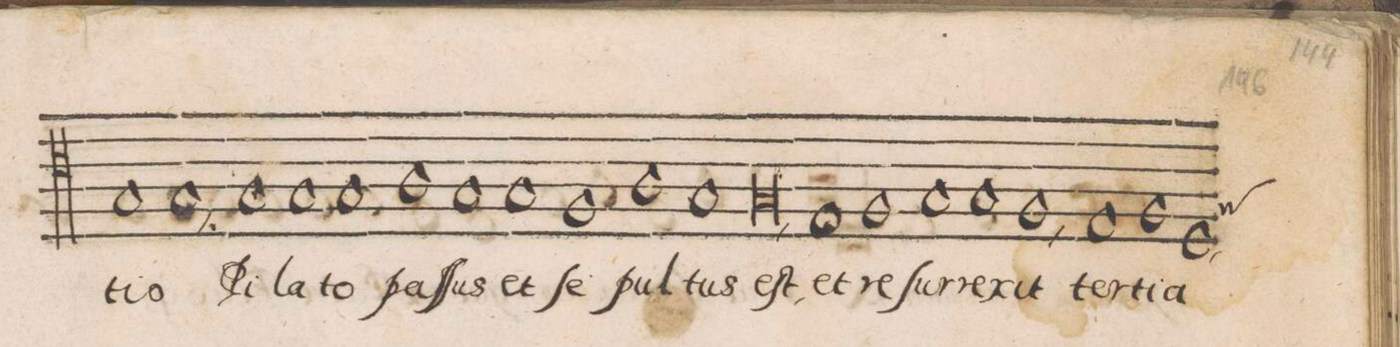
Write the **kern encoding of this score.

**kern	**text
*I"TENOR	*
*clefC4	*
*k[]	*
*met(C|)	*
*M2/1	*
1G	-ti-
=93-	=93-
1G,	-o
1G	Pi-
=94-	=94-
1G	-la-
1G	-to
=95-	=95-
1A	paſ-
1G	-ſus
=96-	=96-
1G	et
1F	ſe-
=97-	=97-
1A	-pul-
1G	-tus
=98-	=98-
0G,	eſt.
=99-	=99-
1E	et
1F	re-
=100-	=100-
1G	-ſur-
1G	-re-
=101-	=101-
1F,	-xit
1E	ter-
=102-	=102-
1F	-ti-
*custos:G	*
1D,	-a
=103-	=103-
*-	*-
